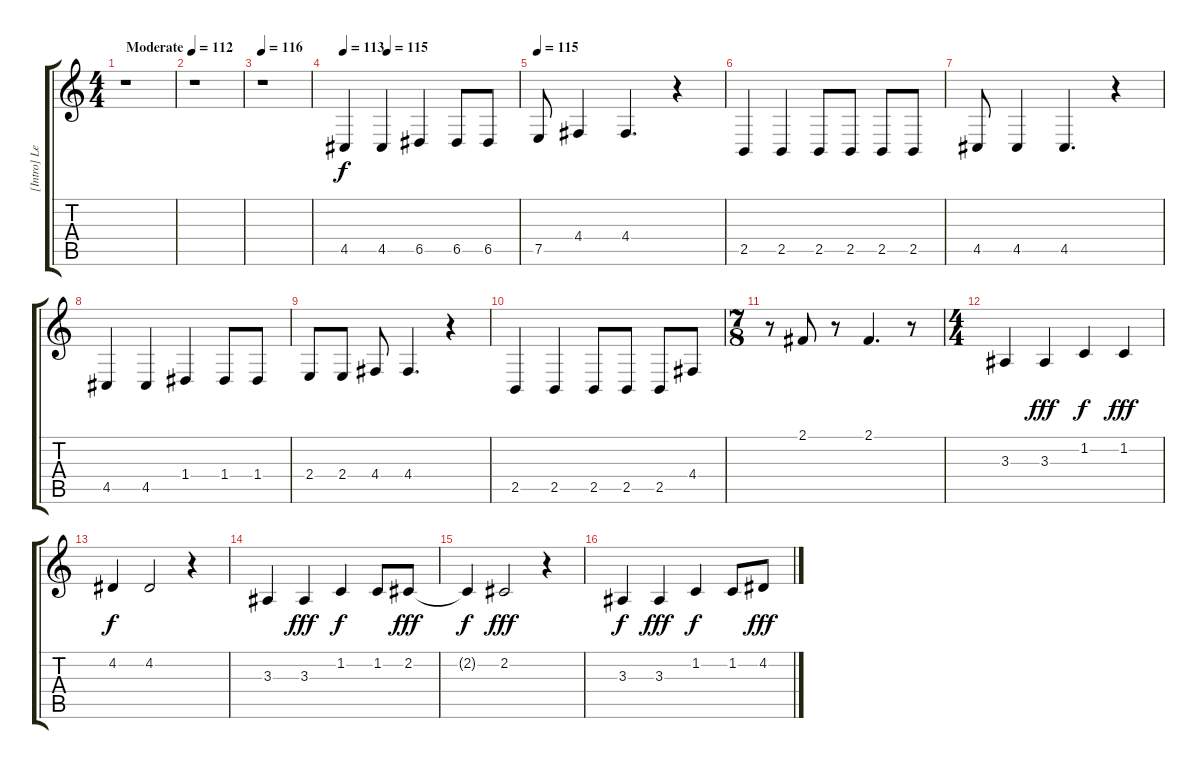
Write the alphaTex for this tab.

\track ("[Intro] Lead Voice" "[Intro] Le") {instrument voiceoohs}
\staff {score tabs}
\tuning (E4 B3 G3 D3 A2 E2) {hide}
\ts (4 4)
\tempo (112 "Moderate")
\clef g2
\ks c
r.1{dy f instrument voiceoohs} |
r.1 |
\tempo 116
r.1 |
\tempo 113
\tempo (115 0.25)
4.5.4 4.5.4 6.5.4 6.5.8 6.5.8 |
\tempo 115
7.5.8 4.4.4 4.4.4{d} r.4 |
2.5.4 2.5.4 2.5.8 2.5.8 2.5.8 2.5.8 |
4.5.8 4.5.4 4.5.4{d} r.4 |
4.5.4 4.5.4 1.4.4 1.4.8 1.4.8 |
2.4.8 2.4.8 4.4.8 4.4.4{d} r.4 |
2.5.4 2.5.4 2.5.8 2.5.8 2.5.8 4.4.8 |
\ts (7 8)
r.8 2.1.8 r.8 2.1.4{d} r.8 |
\ts (4 4)
3.3.4 3.3.4{dy fff} 1.2.4{dy f} 1.2.4{dy fff} |
4.2.4{dy f} 4.2.2 r.4 |
3.3.4 3.3.4{dy fff} 1.2.4{dy f} 1.2.8 2.2.8{dy fff} |
2.2{t}.4{dy f} 2.2.2{dy fff} r.4 |
3.3.4{dy f} 3.3.4{dy fff} 1.2.4{dy f} 1.2.8 4.2.8{dy fff}
